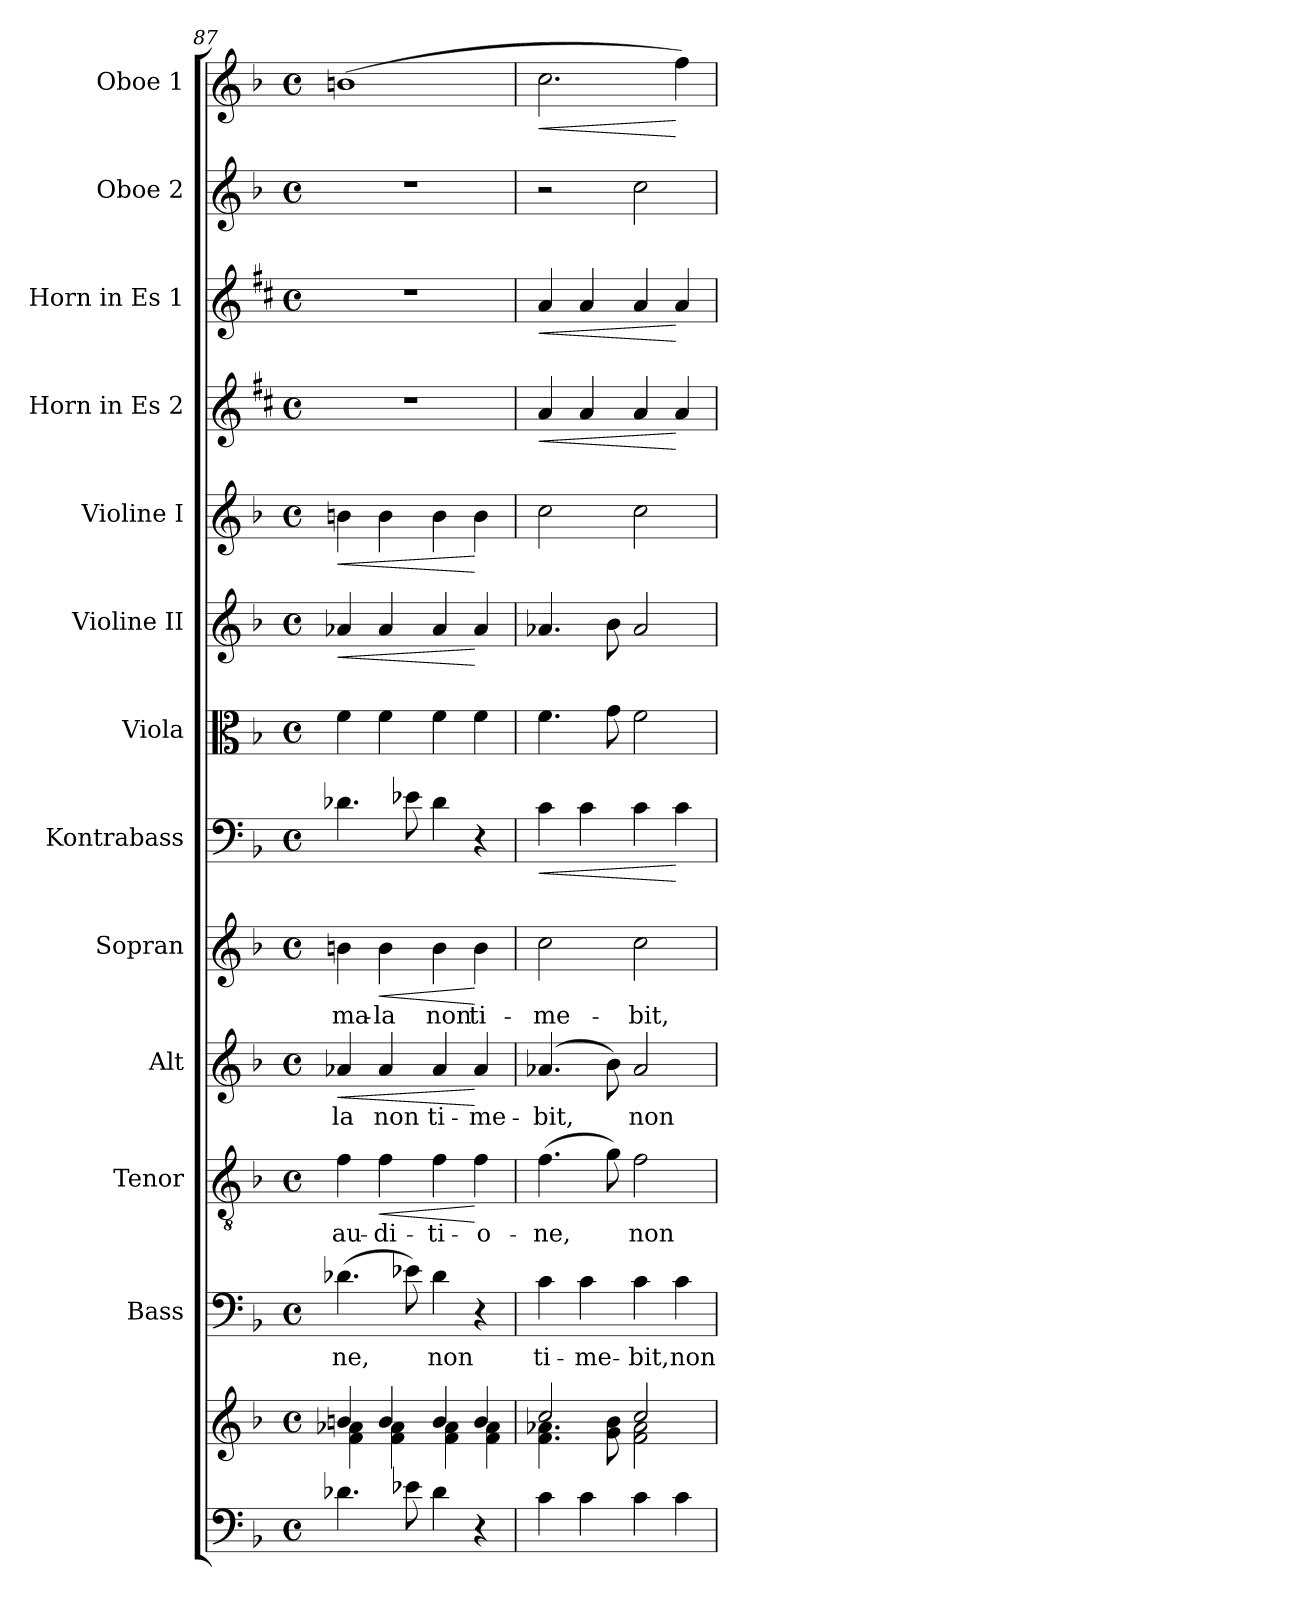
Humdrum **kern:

**kern	**kern	**kern	**text	**kern	**text	**dynam	**kern	**text	**dynam	**kern	**text	**dynam	**kern	**dynam	**kern	**kern	**dynam	**kern	**dynam	**kern	**dynam	**kern	**dynam	**kern	**kern	**dynam
*part13	*part13	*part12	*part12	*part11	*part11	*part11	*part10	*part10	*part10	*part9	*part9	*part9	*part8	*part8	*part7	*part6	*part6	*part5	*part5	*part4	*part4	*part3	*part3	*part2	*part1	*part1
*staff14	*staff13	*staff12	*staff12	*staff11	*staff11	*staff11	*staff10	*staff10	*staff10	*staff9	*staff9	*staff9	*staff8	*staff8	*staff7	*staff6	*staff6	*staff5	*staff5	*staff4	*staff4	*staff3	*staff3	*staff2	*staff1	*staff1
*	*	*I"Bass	*	*I"Tenor	*	*	*I"Alt	*	*	*I"Sopran	*	*	*I"Kontrabass	*	*I"Viola	*I"Violine II	*	*I"Violine I	*	*I"Horn in Es 2	*	*I"Horn in Es 1	*	*I"Oboe 2	*I"Oboe 1	*
*	*	*I'B.	*	*I'T.	*	*	*I'A.	*	*	*I'S.	*	*	*I'Kb.	*	*I'Vla.	*I'Vl. II	*	*I'Vl. I	*	*I'Hr. 2	*	*I'Hr. 1	*	*I'Ob. 2	*I'Ob. 1	*
*clefF4	*clefG2	*clefF4	*	*clefGv2	*	*	*clefG2	*	*	*clefG2	*	*	*clefF4	*	*clefC3	*clefG2	*	*clefG2	*	*clefG2	*	*clefG2	*	*clefG2	*clefG2	*
*	*	*	*	*	*	*	*	*	*	*	*	*	*ITrd7c12	*	*	*	*	*	*	*ITrd5c9	*	*ITrd5c9	*	*	*	*
*k[b-]	*k[b-]	*k[b-]	*	*k[b-]	*	*	*k[b-]	*	*	*k[b-]	*	*	*k[b-]	*	*k[b-]	*k[b-]	*	*k[b-]	*	*k[b-]	*	*k[b-]	*	*k[b-]	*k[b-]	*
*F:	*F:	*F:	*	*F:	*	*	*F:	*	*	*F:	*	*	*F:	*	*F:	*F:	*	*F:	*	*F:	*	*F:	*	*F:	*F:	*
*M4/4	*M4/4	*M4/4	*	*M4/4	*	*	*M4/4	*	*	*M4/4	*	*	*M4/4	*	*M4/4	*M4/4	*	*M4/4	*	*M4/4	*	*M4/4	*	*M4/4	*M4/4	*
*met(c)	*met(c)	*met(c)	*	*met(c)	*	*	*met(c)	*	*	*met(c)	*	*	*met(c)	*	*met(c)	*met(c)	*	*met(c)	*	*met(c)	*	*met(c)	*	*met(c)	*met(c)	*
=87	=87	=87	=87	=87	=87	=87	=87	=87	=87	=87	=87	=87	=87	=87	=87	=87	=87	=87	=87	=87	=87	=87	=87	=87	=87	=87
*	*^	*	*	*	*	*	*	*	*	*	*	*	*	*	*	*	*	*	*	*	*	*	*	*	*	*
!	!	!	!	!LO:LY:b	!	!LO:LY:b	!	!	!LO:LY:b	!LO:HP:b	!	!LO:LY:b	!	!	!	!	!	!LO:HP:b	!	!LO:HP:b	!	!	!	!	!	!	!
4.d-X\	4bn/	4f\ 4a-X\	(>4.d-X\	-ne,	4f\	au-	.	4a-X/	-la	<	4bn\	ma-	.	4.D-X\	.	4f\	4a-X/	<	4bn\	<	1r	.	1r	.	1r	(>1bn	.
!	!	!	!	!	!	!LO:LY:b	!LO:HP:b	!	!LO:LY:b	!	!	!LO:LY:b	!LO:HP:b	!	!	!	!	!	!	!	!	!	!	!	!	!	!
.	4b/	4f\ 4a-\	.	.	4f\	-di-	<	4a-/	non	.	4b\	-la	<	.	.	4f\	4a-/	.	4b\	.	.	.	.	.	.	.	.
8e-X\	.	.	8e-X\)	.	.	.	.	.	.	.	.	.	.	8E-X\	.	.	.	.	.	.	.	.	.	.	.	.	.
!	!	!	!	!LO:LY:b	!	!LO:LY:b	!	!	!LO:LY:b	!	!	!LO:LY:b	!	!	!	!	!	!	!	!	!	!	!	!	!	!	!
4d-\	4b/	4f\ 4a-\	4d-\	non	4f\	-ti-	.	4a-/	ti-	.	4b\	non	.	4D-\	.	4f\	4a-/	.	4b\	.	.	.	.	.	.	.	.
!	!	!	!	!	!	!LO:LY:b	!	!	!LO:LY:b	!	!	!LO:LY:b	!	!	!	!	!	!	!	!	!	!	!	!	!	!	!
4r	4b/	4f\ 4a-\	4r	.	4f\	-o-	[	4a-/	-me-	[	4b\	ti-	[	4r	.	4f\	4a-/	[	4b\	[	.	.	.	.	.	.	.
=88	=88	=88	=88	=88	=88	=88	=88	=88	=88	=88	=88	=88	=88	=88	=88	=88	=88	=88	=88	=88	=88	=88	=88	=88	=88	=88	=88
!	!	!	!	!LO:LY:b	!	!LO:LY:b	!	!	!LO:LY:b	!	!	!LO:LY:b	!	!	!LO:HP:b	!	!	!	!	!	!	!LO:HP:b	!	!LO:HP:b	!	!	!LO:HP:b
4c\	2cc/	4.f\ 4.a-X\	4c\	ti-	(>4.f\	-ne,	.	(4.a-X/	-bit,	.	2cc\	-me-	.	4C\	<	4.f\	4.a-X/	.	2cc\	.	4c/	<	4c/	<	2r	2.cc\	<
!	!	!	!	!LO:LY:b	!	!	!	!	!	!	!	!	!	!	!	!	!	!	!	!	!	!	!	!	!	!	!
4c\	.	.	4c\	-me-	.	.	.	.	.	.	.	.	.	4C\	.	.	.	.	.	.	4c/	.	4c/	.	.	.	.
.	.	8g\ 8b-\	.	.	8g\)	.	.	8b-\)	.	.	.	.	.	.	.	8g\	8b-\	.	.	.	.	.	.	.	.	.	.
!	!	!	!	!LO:LY:b	!	!LO:LY:b	!	!	!LO:LY:b	!	!	!LO:LY:b	!	!	!	!	!	!	!	!	!	!	!	!	!	!	!
4c\	2cc/	2f\ 2a-\	4c\	-bit,	2f\	non	.	2a-/	non	.	2cc\	-bit,	.	4C\	.	2f\	2a-/	.	2cc\	.	4c/	.	4c/	.	2cc\	.	.
!	!	!	!	!LO:LY:b	!	!	!	!	!	!	!	!	!	!	!	!	!	!	!	!	!	!	!	!	!	!	!
4c\	.	.	4c\	non	.	.	.	.	.	.	.	.	.	4C\	[	.	.	.	.	.	4c/	[	4c/	[	.	4ff\)	[
*	*v	*v	*	*	*	*	*	*	*	*	*	*	*	*	*	*	*	*	*	*	*	*	*	*	*	*	*
=	=	=	=	=	=	=	=	=	=	=	=	=	=	=	=	=	=	=	=	=	=	=	=	=	=	=
*-	*-	*-	*-	*-	*-	*-	*-	*-	*-	*-	*-	*-	*-	*-	*-	*-	*-	*-	*-	*-	*-	*-	*-	*-	*-	*-
